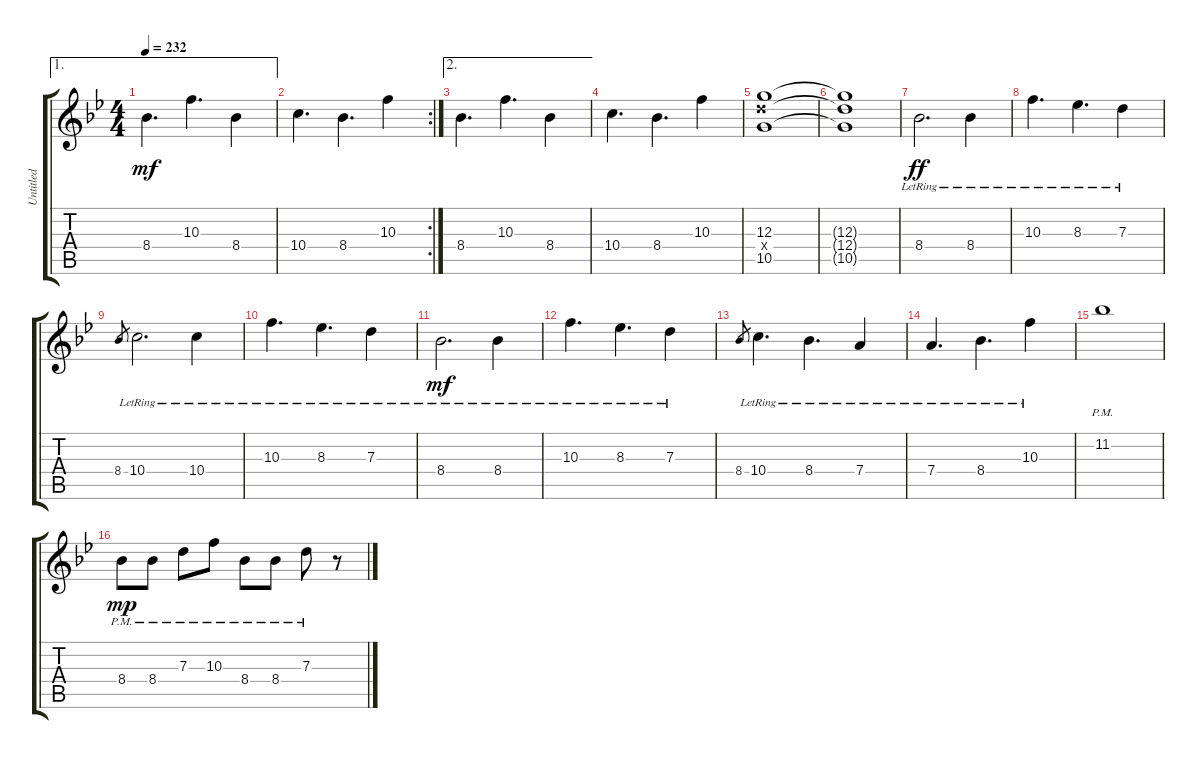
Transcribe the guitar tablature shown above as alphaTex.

\track ("Untitled" "Untitled") {mute instrument acousticguitarsteel}
\staff {score tabs}
\tuning (E4 B3 G3 D3 A2 E2) {hide}
\ae 1
\ts (4 4)
\tempo 232
\clef g2
\ks bb
8.4.4{d dy mf} 10.3.4{d} 8.4.4 |
\rc 2
10.4.4{d} 8.4.4{d} 10.3.4 |
\ae 2
8.4.4{d} 10.3.4{d} 8.4.4 |
10.4.4{d} 8.4.4{d} 10.3.4 |
(12.3 12.4{x} 10.5).1 |
(12.3{t} 12.4{t} 10.5{t}).1 |
8.4{lr}.2{d dy ff} 8.4{lr}.4 |
10.3{lr}.4{d} 8.3{lr}.4{d} 7.3{lr}.4 |
8.4.8{gr} 10.4{lr}.2{d} 10.4{lr}.4 |
10.3{lr}.4{d} 8.3{lr}.4{d} 7.3{lr}.4 |
8.4{lr}.2{d dy mf} 8.4{lr}.4 |
10.3{lr}.4{d} 8.3{lr}.4{d} 7.3{lr}.4 |
8.4.8{gr} 10.4{lr}.4{d} 8.4{lr}.4{d} 7.4{lr}.4 |
7.4{lr}.4{d} 8.4{lr}.4{d} 10.3{lr}.4 |
11.2{pm}.1 |
8.4{pm}.8{dy mp} 8.4{pm}.8 7.3{pm}.8 10.3{pm}.8 8.4{pm}.8 8.4{pm}.8 7.3{pm}.8 r.8
